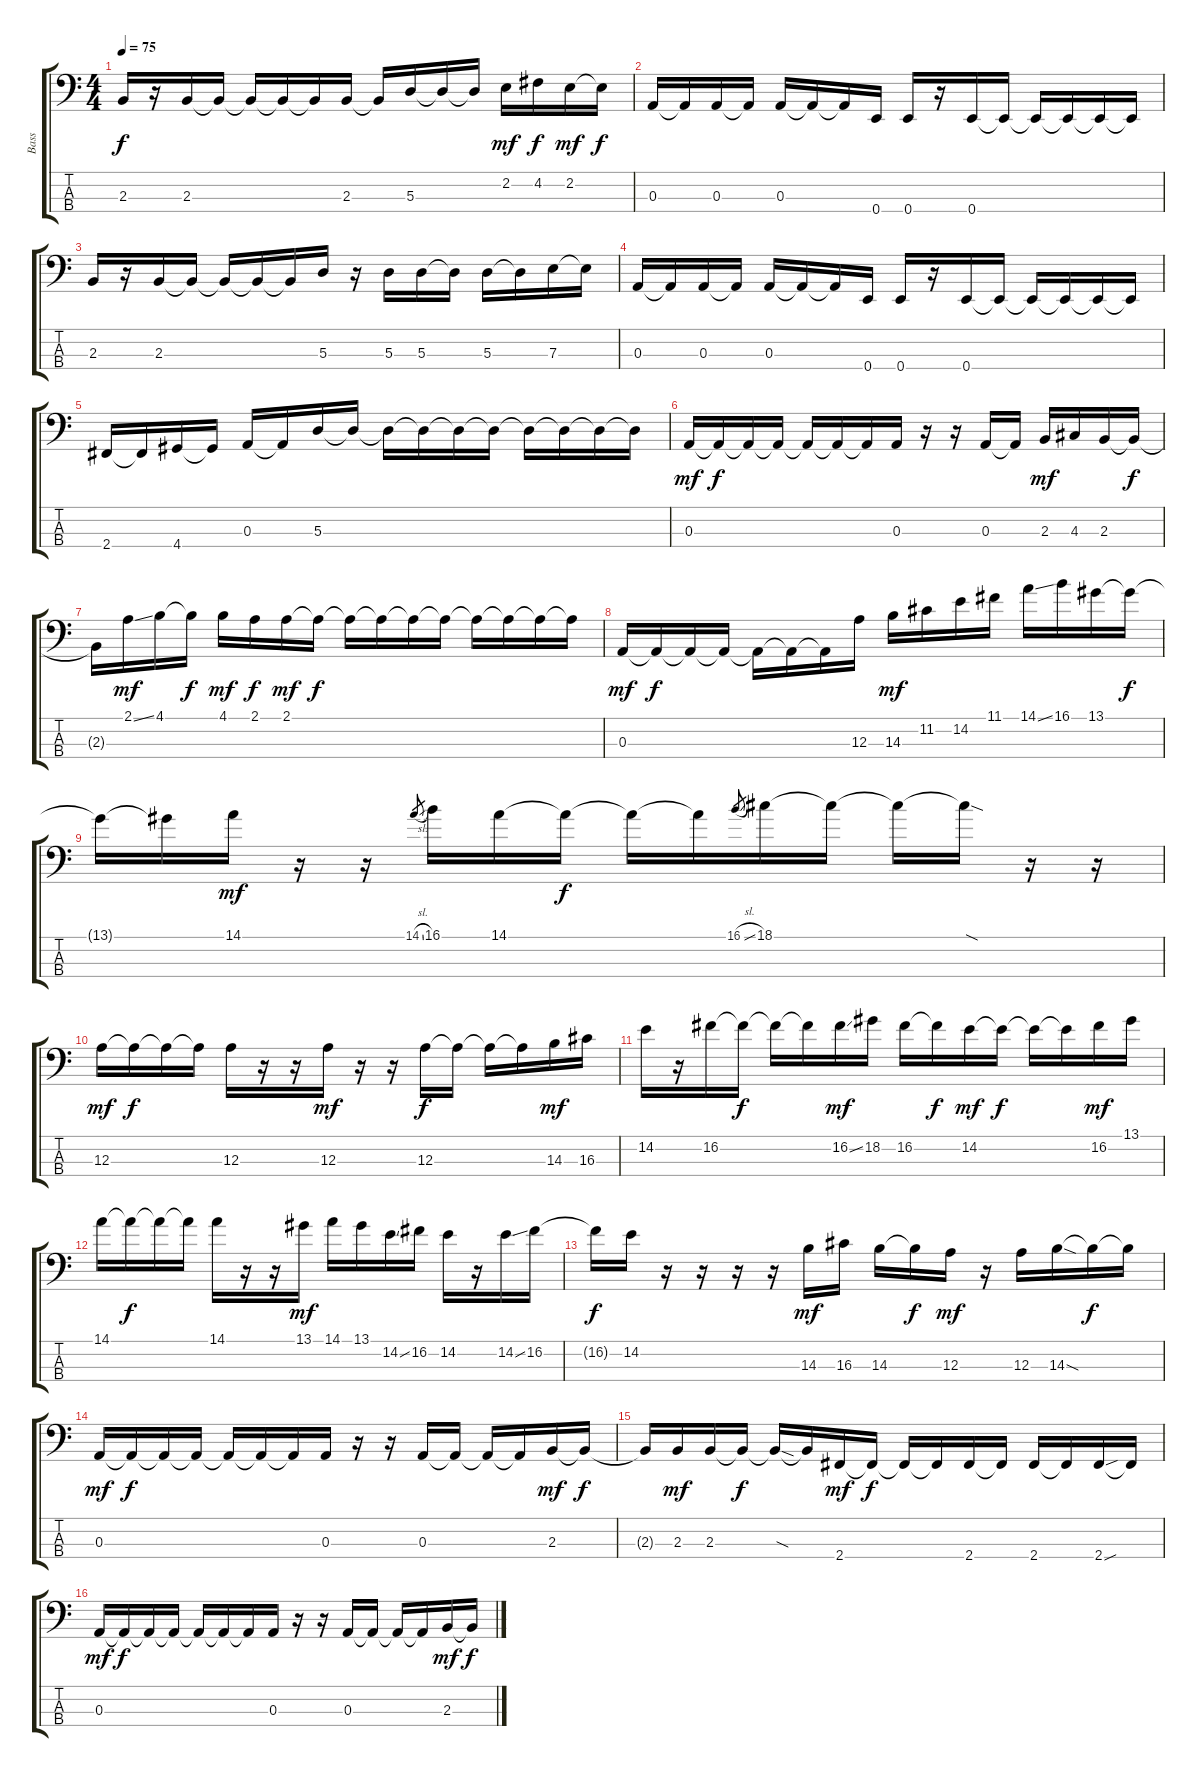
\track ("Bass" "Bass") {instrument electricbassfinger}
\staff {score tabs}
\tuning (G2 D2 A1 E1) {hide}
\ts (4 4)
\tempo 75
\clef f4
\ks c
2.3.16{dy f} r.16 2.3.16 2.3{t}.16 2.3{t}.16 2.3{t}.16 2.3{t}.16 2.3.16 2.3{t}.16 5.3.16 5.3{t}.16 5.3{t}.16 2.2.16{dy mf} 4.2.16{dy f} 2.2.16{dy mf} 2.2{t}.16{dy f} |
0.3.16 0.3{t}.16 0.3.16 0.3{t}.16 0.3.16 0.3{t}.16 0.3{t}.16 0.4.16 0.4.16 r.16 0.4.16 0.4{t}.16 0.4{t}.16 0.4{t}.16 0.4{t}.16 0.4{t}.16 |
2.3.16 r.16 2.3.16 2.3{t}.16 2.3{t}.16 2.3{t}.16 2.3{t}.16 5.3.16 r.16 5.3.16 5.3.16 5.3{t}.16 5.3.16 5.3{t}.16 7.3.16 7.3{t}.16 |
0.3.16 0.3{t}.16 0.3.16 0.3{t}.16 0.3.16 0.3{t}.16 0.3{t}.16 0.4.16 0.4.16 r.16 0.4.16 0.4{t}.16 0.4{t}.16 0.4{t}.16 0.4{t}.16 0.4{t}.16 |
2.4.16 2.4{t}.16 4.4.16 4.4{t}.16 0.3.16 0.3{t}.16 5.3.16 5.3{t}.16 5.3{t}.16 5.3{t}.16 5.3{t}.16 5.3{t}.16 5.3{t}.16 5.3{t}.16 5.3{t}.16 5.3{t}.16 |
0.3.16{dy mf} 0.3{t}.16{dy f} 0.3{t}.16 0.3{t}.16 0.3{t}.16 0.3{t}.16 0.3{t}.16 0.3.16 r.16 r.16 0.3.16 0.3{t}.16 2.3.16{dy mf} 4.3.16 2.3.16 2.3{t}.16{dy f} |
2.3{t}.16 2.1{ss}.16{dy mf} 4.1.16 4.1{t}.16{dy f} 4.1.16{dy mf} 2.1.16{dy f} 2.1.16{dy mf} 2.1{t}.16{dy f} 2.1{t}.16 2.1{t}.16 2.1{t}.16 2.1{t}.16 2.1{t}.16 2.1{t}.16 2.1{t}.16 2.1{t}.16 |
0.3.16{dy mf} 0.3{t}.16{dy f} 0.3{t}.16 0.3{t}.16 0.3{t}.16 0.3{t}.16 0.3{t}.16 12.3.16 14.3.16{dy mf} 11.2.16 14.2.16 11.1.16 14.1{ss}.16 16.1.16 13.1.16 13.1{t}.16{dy f} |
13.1{t}.16 13.1{t}.16 14.1.16{dy mf} r.16 r.16 14.1{sl}.8{gr} 16.1.16 14.1.16 14.1{t}.16{dy f} 14.1{t}.16 14.1{t}.16 16.1{sl}.8{gr} 18.1.16 18.1{t}.16 18.1{t}.16 18.1{sod t}.16 r.16 r.16 |
12.3.16{dy mf} 12.3{t}.16{dy f} 12.3{t}.16 12.3{t}.16 12.3.16 r.16 r.16 12.3.16{dy mf} r.16 r.16 12.3.16{dy f} 12.3{t}.16 12.3{t}.16 12.3{t}.16 14.3.16{dy mf} 16.3.16 |
14.2.16 r.16 16.2.16 16.2{t}.16{dy f} 16.2{t}.16 16.2{t}.16 16.2{ss}.16{dy mf} 18.2.16 16.2.16 16.2{t}.16{dy f} 14.2.16{dy mf} 14.2{t}.16{dy f} 14.2{t}.16 14.2{t}.16 16.2.16{dy mf} 13.1.16 |
14.1.16 14.1{t}.16{dy f} 14.1{t}.16 14.1{t}.16 14.1.16 r.16 r.16 13.1.16{dy mf} 14.1.16 13.1.16 14.2{ss}.16 16.2.16 14.2.16 r.16 14.2{ss}.16 16.2.16 |
16.2{t}.16{dy f} 14.2.16 r.16 r.16 r.16 r.16 14.3.16{dy mf} 16.3.16 14.3.16 14.3{t}.16{dy f} 12.3.16{dy mf} r.16 12.3.16 14.3{sod}.16 14.3{t}.16{dy f} 14.3{t}.16 |
0.3.16{dy mf} 0.3{t}.16{dy f} 0.3{t}.16 0.3{t}.16 0.3{t}.16 0.3{t}.16 0.3{t}.16 0.3.16 r.16 r.16 0.3.16 0.3{t}.16 0.3{t}.16 0.3{t}.16 2.3.16{dy mf} 2.3{t}.16{dy f} |
2.3{t}.16 2.3.16{dy mf} 2.3.16 2.3{t}.16{dy f} 2.3{sod t}.16 2.3{t}.16 2.4.16{dy mf} 2.4{t}.16{dy f} 2.4{t}.16 2.4{t}.16 2.4.16 2.4{t}.16 2.4.16 2.4{t}.16 2.4{sou}.16 2.4{t}.16 |
0.3.16{dy mf} 0.3{t}.16{dy f} 0.3{t}.16 0.3{t}.16 0.3{t}.16 0.3{t}.16 0.3{t}.16 0.3.16 r.16 r.16 0.3.16 0.3{t}.16 0.3{t}.16 0.3{t}.16 2.3.16{dy mf} 2.3{t}.16{dy f}
